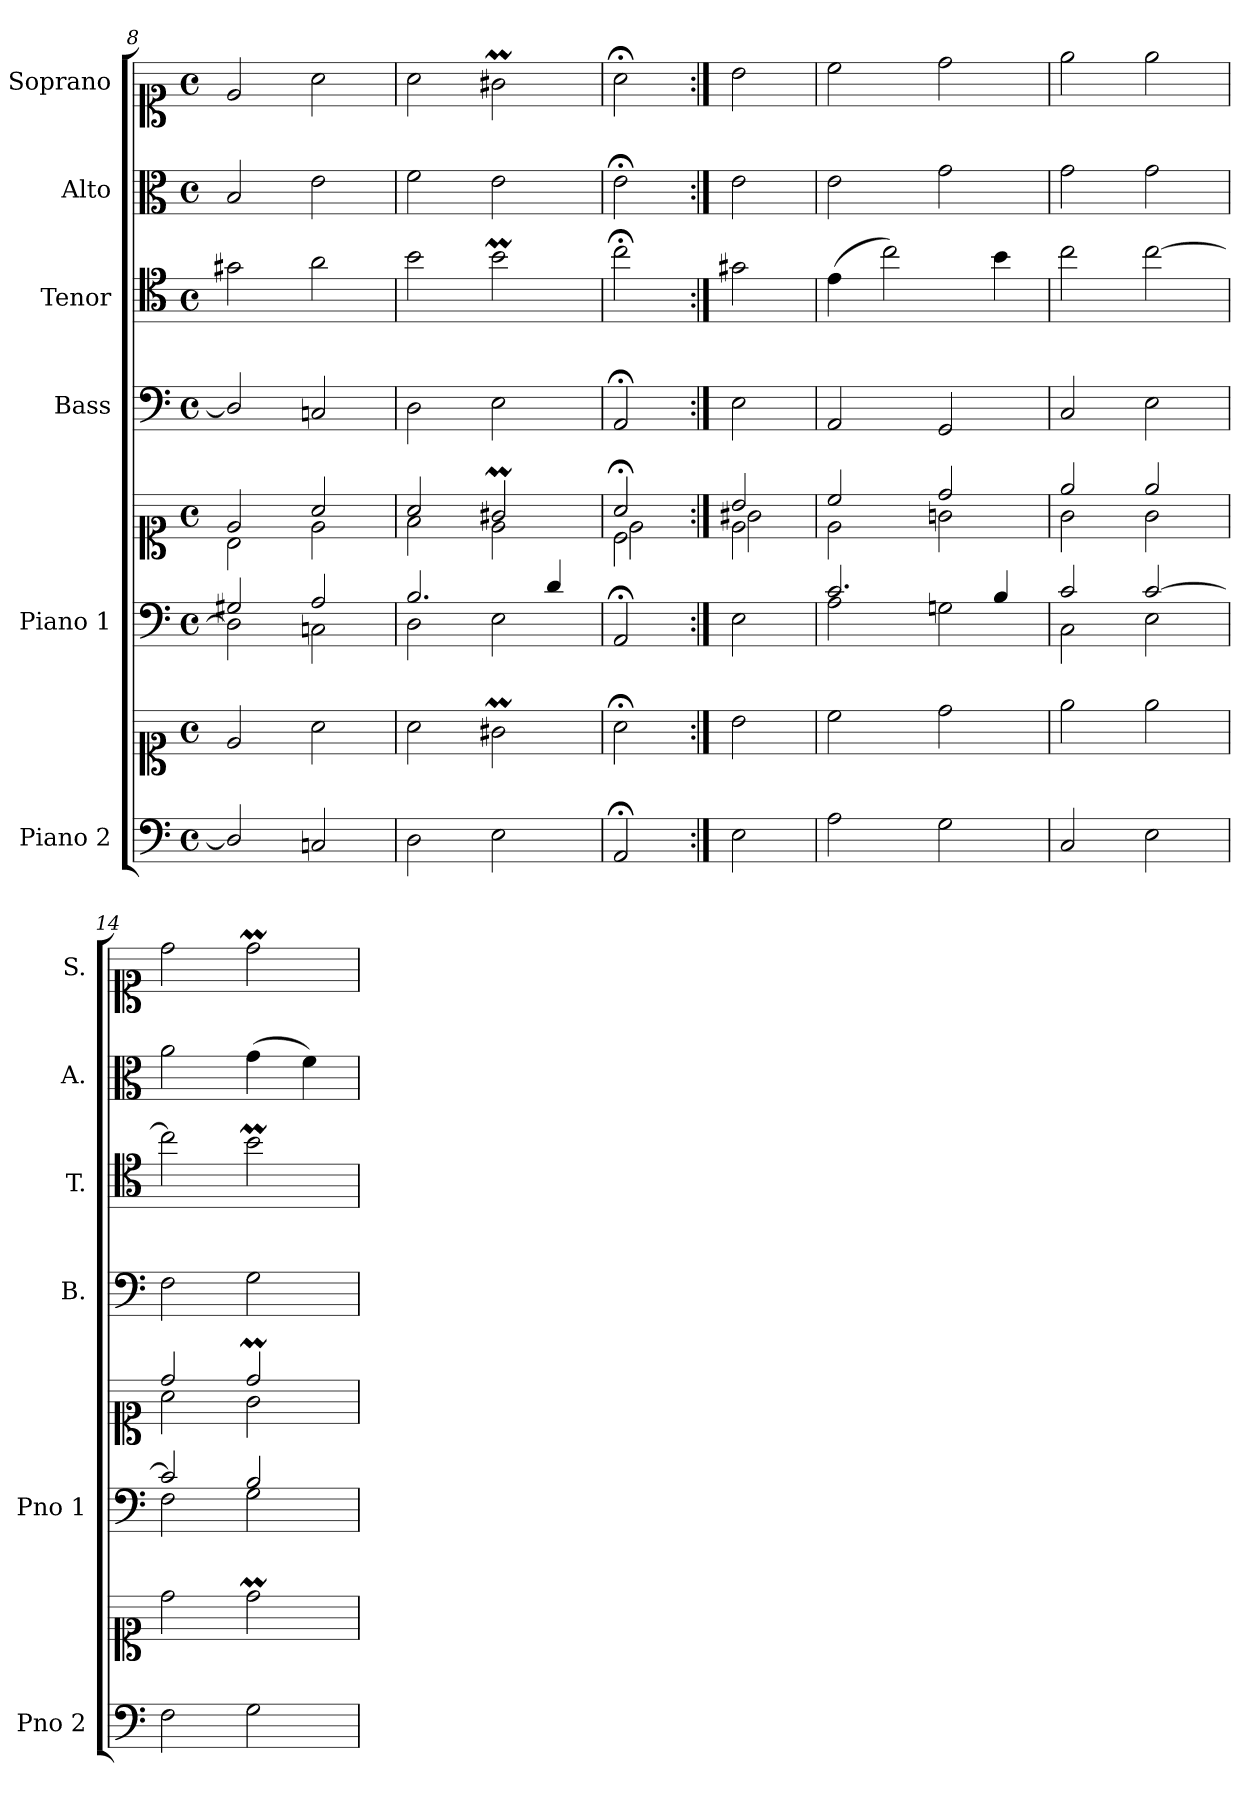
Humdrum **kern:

**kern	**kern	**kern	**kern	**kern	**kern	**kern	**kern
*part6	*part6	*part5	*part5	*part4	*part3	*part2	*part1
*staff8	*staff7	*staff6	*staff5	*staff4	*staff3	*staff2	*staff1
*I"Piano 2	*	*I"Piano 1	*	*I"Bass	*I"Tenor	*I"Alto	*I"Soprano
*I'Pno 2	*	*I'Pno 1	*	*I'B.	*I'T.	*I'A.	*I'S.
*clefF4	*clefC1	*clefF4	*clefC1	*clefF4	*clefC4	*clefC3	*clefC1
*	*	*	*	*	*ITrd7c12	*	*
*k[]	*k[]	*k[]	*k[]	*k[]	*k[]	*k[]	*k[]
*M4/4	*M4/4	*M4/4	*M4/4	*M4/4	*M4/4	*M4/4	*M4/4
*met(c)	*met(c)	*met(c)	*met(c)	*met(c)	*met(c)	*met(c)	*met(c)
=8	=8	=8	=8	=8	=8	=8	=8
*	*	*^	*^	*	*	*	*
2D/]	2e/	2G#X/	2D\]	2e/	2B\	2D/]	2G#X\	2B/	2e/
2Cn/	2a\	2A/	2Cn\	2a/	2e\	2Cn/	2A\	2e\	2a\
=9	=9	=9	=9	=9	=9	=9	=9	=9	=9
2D\	2a\	2.B/	2D\	2a/	2f\	2D\	2B\	2f\	2a\
2E\	2g#Xm\	.	2E\	2g#Xm/	2e\	2E\	2Bm\	2e\	2g#Xm\
.	.	4d/	.	.	.	.	.	.	.
*	*	*v	*v	*	*	*	*	*	*
=10	=10	=10	=10	=10	=10	=10	=10	=10
*	*	*	*	*^	*	*	*	*
2AA;/	2a;<\	2AA;/	2a;</	2c\	2e\	2AA;</	2c;<\	2e;<\	2a;<\
!!LO:PB:g=z
=11:|!	=11:|!	=11:|!	=11:|!	=11:|!	=11:|!	=11:|!	=11:|!	=11:|!	=11:|!
2E\	2b\	2E\	2b/	2e\	2g#X\	2E\	2G#X\	2e\	2b\
*	*	*	*	*v	*v	*	*	*	*
=12	=12	=12	=12	=12	=12	=12	=12	=12
*	*	*^	*	*	*	*	*	*
2A\	2cc\	2.c/	2A\	2cc/	2e\	2AA/	(4E\	2e\	2cc\
.	.	.	.	.	.	.	2c\)	.	.
2G\	2dd\	.	2Gn\	2dd/	2gn\	2GG/	.	2g\	2dd\
.	.	4B/	.	.	.	.	4B\	.	.
=13	=13	=13	=13	=13	=13	=13	=13	=13	=13
2C/	2ee\	2c/	2C\	2ee/	2g\	2C/	2c\	2g\	2ee\
2E\	2ee\	[>2c/	2E\	2ee/	2g\	2E\	[>2c\	2g\	2ee\
=14	=14	=14	=14	=14	=14	=14	=14	=14	=14
2F\	2dd\	2c/]	2F\	2dd/	2a\	2F\	2c\]	2a\	2dd\
2G\	2ddM\	2B/	2G\	2ddM/	2g\	2G\	2Bm\	(4g\	2ddM\
.	.	.	.	.	.	.	.	4f\)	.
*	*	*v	*v	*	*	*	*	*	*
*	*	*	*v	*v	*	*	*	*
=	=	=	=	=	=	=	=
*-	*-	*-	*-	*-	*-	*-	*-
